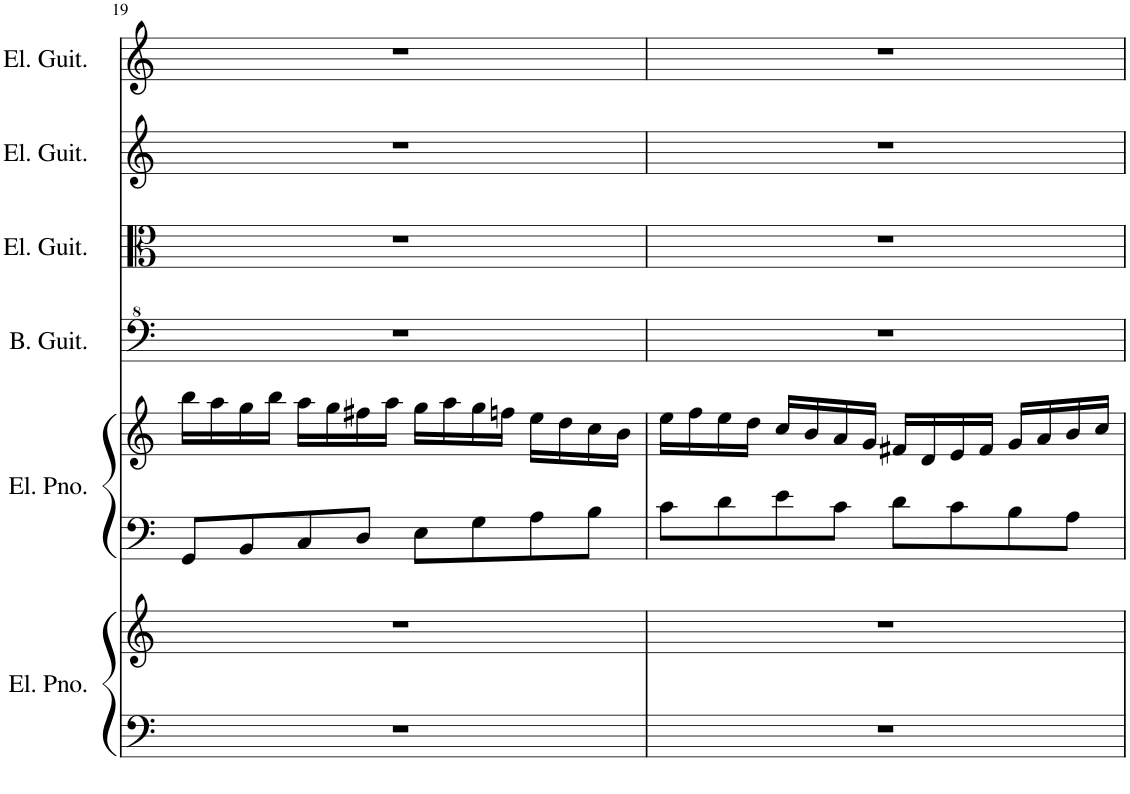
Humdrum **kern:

**kern	**kern	**kern	**kern	**kern	**kern	**kern	**kern
*part6	*part6	*part5	*part5	*part4	*part3	*part2	*part1
*staff8	*staff7	*staff6	*staff5	*staff4	*staff3	*staff2	*staff1
*I"Electric Piano	*	*I"Electric Piano	*	*I"Bass Guitar	*I"Electric Guitar	*I"Electric Guitar	*I"Electric Guitar
*I'El. Pno.	*	*I'El. Pno.	*	*I'B. Guit.	*I'El. Guit.	*I'El. Guit.	*I'El. Guit.
!!LO:PB:g=z
*clefF4	*clefG2	*clefF4	*clefG2	*clefF^4	*clefC3	*clefG2	*clefG2
*	*	*	*	*Trd7c12	*	*	*
*k[]	*k[]	*k[]	*k[]	*k[]	*k[]	*k[]	*k[]
*M4/4	*M4/4	*M4/4	*M4/4	*M4/4	*M4/4	*M4/4	*M4/4
=19	=19	=19	=19	=19	=19	=19	=19
1r	1r	8GG/L	16bb\LL	1r	1r	1r	1r
.	.	.	16aa\	.	.	.	.
.	.	8BB/	16gg\	.	.	.	.
.	.	.	16bb\JJ	.	.	.	.
.	.	8C/	16aa\LL	.	.	.	.
.	.	.	16gg\	.	.	.	.
.	.	8D/J	16ff#X\	.	.	.	.
.	.	.	16aa\JJ	.	.	.	.
.	.	8E\L	16gg\LL	.	.	.	.
.	.	.	16aa\	.	.	.	.
.	.	8G\	16gg\	.	.	.	.
.	.	.	16ffn\JJ	.	.	.	.
.	.	8A\	16ee\LL	.	.	.	.
.	.	.	16dd\	.	.	.	.
.	.	8B\J	16cc\	.	.	.	.
.	.	.	16b\JJ	.	.	.	.
=20	=20	=20	=20	=20	=20	=20	=20
1r	1r	8c\L	16ee\LL	1r	1r	1r	1r
.	.	.	16ff\	.	.	.	.
.	.	8d\	16ee\	.	.	.	.
.	.	.	16dd\JJ	.	.	.	.
.	.	8e\	16cc/LL	.	.	.	.
.	.	.	16b/	.	.	.	.
.	.	8c\J	16a/	.	.	.	.
.	.	.	16g/JJ	.	.	.	.
.	.	8d\L	16f#X/LL	.	.	.	.
.	.	.	16d/	.	.	.	.
.	.	8c\	16e/	.	.	.	.
.	.	.	16f#/JJ	.	.	.	.
.	.	8B\	16g/LL	.	.	.	.
.	.	.	16a/	.	.	.	.
.	.	8A\J	16b/	.	.	.	.
.	.	.	16cc/JJ	.	.	.	.
=	=	=	=	=	=	=	=
*-	*-	*-	*-	*-	*-	*-	*-
